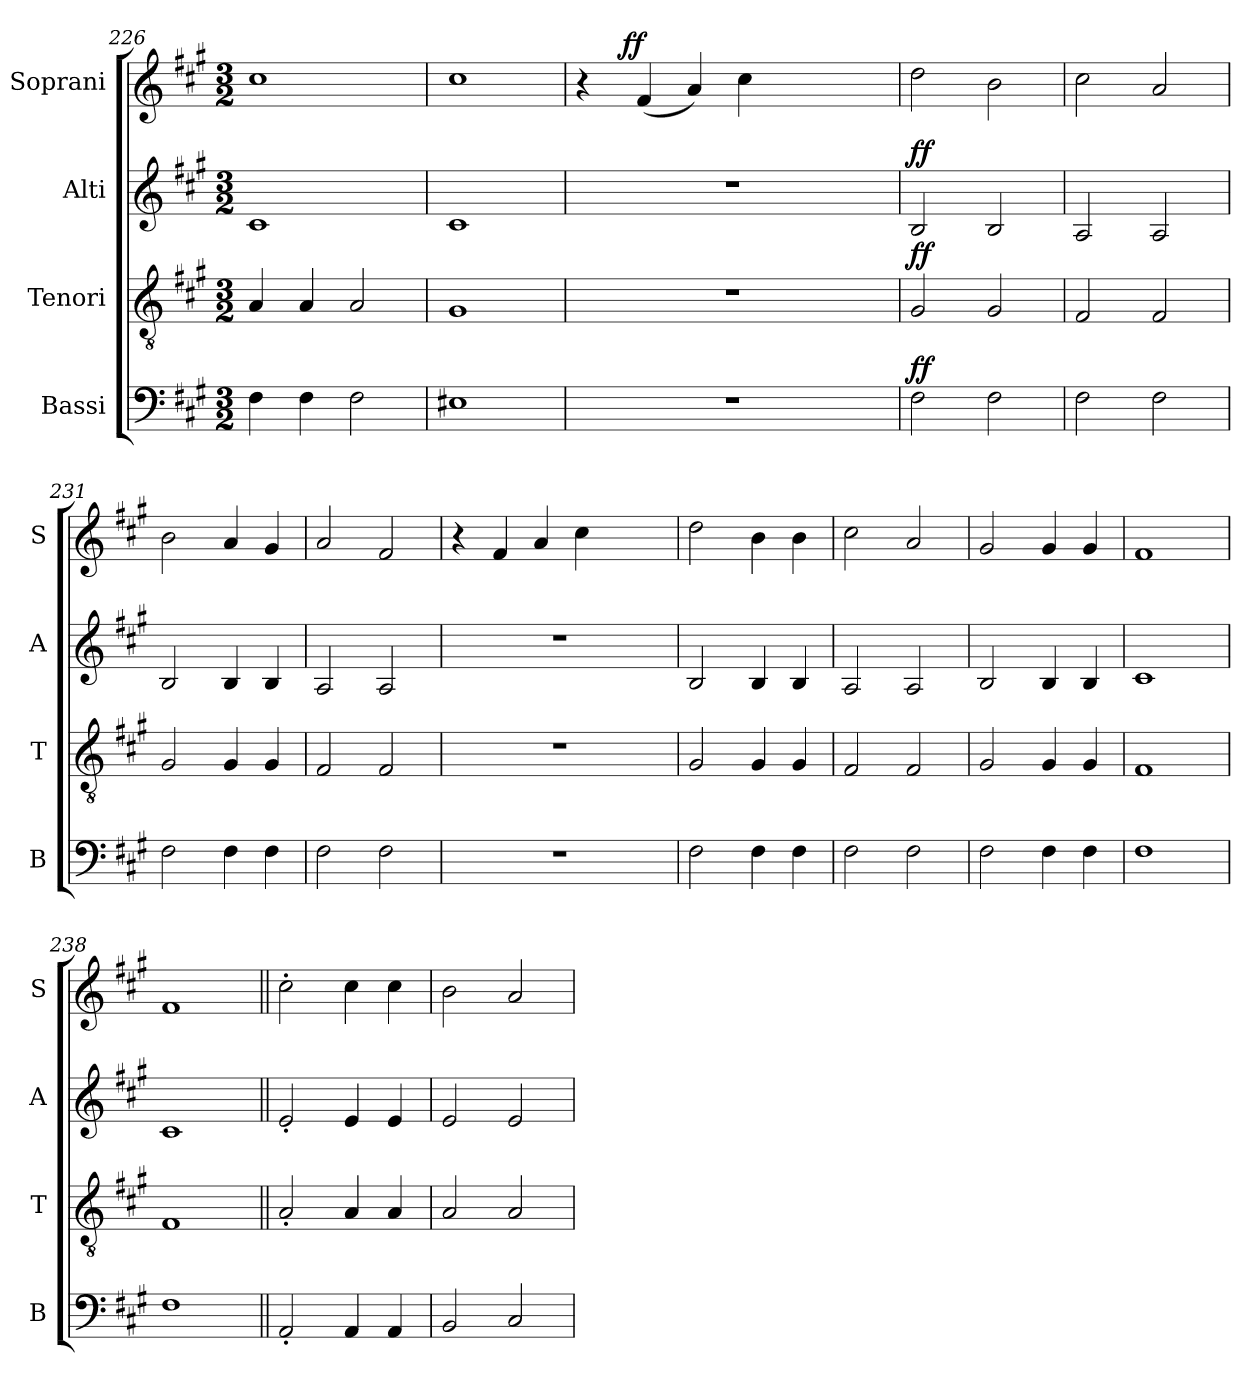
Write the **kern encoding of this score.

**kern	**dynam	**kern	**dynam	**kern	**dynam	**kern	**dynam
*part4	*part4	*part3	*part3	*part2	*part2	*part1	*part1
*staff4	*staff4	*staff3	*staff3	*staff2	*staff2	*staff1	*staff1
*I"Bassi	*	*I"Tenori	*	*I"Alti	*	*I"Soprani	*
*I'B	*	*I'T	*	*I'A	*	*I'S	*
*clefF4	*	*clefGv2	*	*clefG2	*	*clefG2	*
*k[f#c#g#]	*	*k[f#c#g#]	*	*k[f#c#g#]	*	*k[f#c#g#]	*
*A:	*	*A:	*	*A:	*	*A:	*
*M3/2	*	*M3/2	*	*M3/2	*	*M3/2	*
=226	=226	=226	=226	=226	=226	=226	=226
4F#\	.	4A/	.	1c#	.	1cc#	.
4F#\	.	4A/	.	.	.	.	.
2F#\	.	2A/	.	.	.	.	.
=227	=227	=227	=227	=227	=227	=227	=227
1E#X>	.	1G#<	.	1c#<	.	1cc#>	.
=228	=228	=228	=228	=228	=228	=228	=228
*	*	*	*	*	*	*^	*
1.r	.	1.r	.	1.r	.	4r	8..ryy	.
!	!	!	!	!	!	!	!	!LO:DY:a
.	.	.	.	.	.	.	1ryy	ff
.	.	.	.	.	.	(<4f#/	.	.
.	.	.	.	.	.	4a/)	.	.
.	.	.	.	.	.	4cc#\	.	.
.	.	.	.	.	.	2ryy	.	.
.	.	.	.	.	.	.	4ryy	.
.	.	.	.	.	.	.	32ryy	.
=229	=229	=229	=229	=229	=229	=229	=229	=229
!	!LO:DY:a	!	!LO:DY:a	!	!LO:DY:a	!	!	!
*	*	*	*	*	*	*v	*v	*
2F#\	ff	2G#/	ff	2B/	ff	2dd\	.
2F#\	.	2G#/	.	2B/	.	2b\	.
!!LO:LB:g=z
=230	=230	=230	=230	=230	=230	=230	=230
2F#\	.	2F#/	.	2A/	.	2cc#\	.
2F#\	.	2F#/	.	2A/	.	2a/	.
=231	=231	=231	=231	=231	=231	=231	=231
2F#\	.	2G#/	.	2B/	.	2b\	.
4F#\	.	4G#/	.	4B/	.	4a/	.
4F#\	.	4G#/	.	4B/	.	4g#/	.
=232	=232	=232	=232	=232	=232	=232	=232
2F#\	.	2F#/	.	2A/	.	2a/	.
2F#\	.	2F#/	.	2A/	.	2f#/	.
=233	=233	=233	=233	=233	=233	=233	=233
1.r	.	1.r	.	1.r	.	4r	.
.	.	.	.	.	.	4f#/	.
.	.	.	.	.	.	4a/	.
.	.	.	.	.	.	4cc#\	.
.	.	.	.	.	.	2ryy	.
=234	=234	=234	=234	=234	=234	=234	=234
2F#\	.	2G#/	.	2B/	.	2dd\	.
4F#\	.	4G#/	.	4B/	.	4b\	.
4F#\	.	4G#/	.	4B/	.	4b\	.
!!LO:LB:g=z
=235	=235	=235	=235	=235	=235	=235	=235
2F#\	.	2F#/	.	2A/	.	2cc#\	.
2F#\	.	2F#/	.	2A/	.	2a/	.
=236	=236	=236	=236	=236	=236	=236	=236
2F#\	.	2G#/	.	2B/	.	2g#/	.
4F#\	.	4G#/	.	4B/	.	4g#/	.
4F#\	.	4G#/	.	4B/	.	4g#/	.
=237	=237	=237	=237	=237	=237	=237	=237
1F#	.	1F#	.	1c#	.	1f#	.
=238	=238	=238	=238	=238	=238	=238	=238
1F#>	.	1F#<	.	1c#<	.	1f#<	.
=239||	=239||	=239||	=239||	=239||	=239||	=239||	=239||
2AA'</	.	2A'</	.	2e'</	.	2cc#'>\	.
4AA/	.	4A/	.	4e/	.	4cc#\	.
4AA/	.	4A/	.	4e/	.	4cc#\	.
!!LO:PB:g=z
=240	=240	=240	=240	=240	=240	=240	=240
2BB/	.	2A/	.	2e/	.	2b\	.
2C#/	.	2A/	.	2e/	.	2a/	.
=	=	=	=	=	=	=	=
*-	*-	*-	*-	*-	*-	*-	*-
